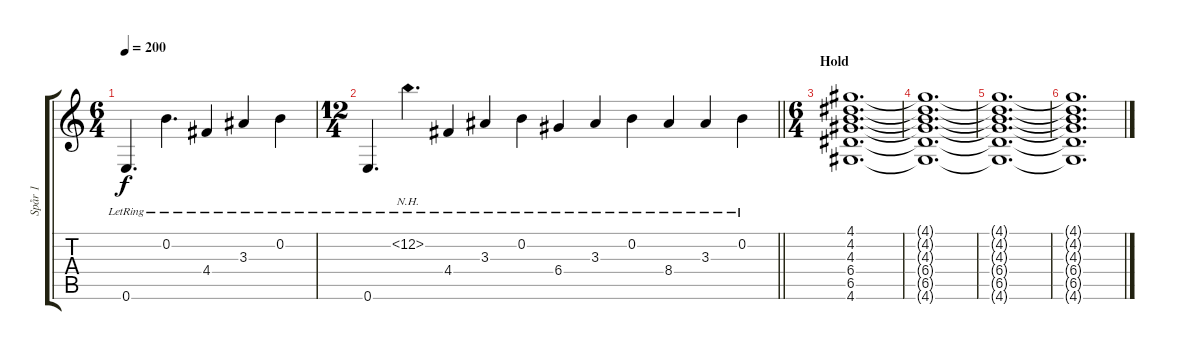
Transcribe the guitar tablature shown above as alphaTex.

\track ("Spår 1" "Spår 1") {instrument acousticguitarsteel}
\staff {score tabs}
\tuning (E4 B3 G3 D3 A2 E2) {hide}
\ts (6 4)
\tempo 200
\clef g2
\ks c
0.6{lr}.4{d dy f} 0.2{lr}.4{d} 4.4{lr}.4 3.3{lr}.4 0.2{lr}.4 |
\ts (12 4)
\barLineRight lightlight
0.6{lr}.4{d} 0.2{nh lr}.4{d} 4.4{lr}.4 3.3{lr}.4 0.2{lr}.4 6.4{lr}.4 3.3{lr}.4 0.2{lr}.4 8.4{lr}.4 3.3{lr}.4 0.2{lr}.4 |
\ts (6 4)
\section ("" "Hold")
(4.1 4.2 4.3 6.4 6.5 4.6).1{d} |
(4.1{t} 4.2{t} 4.3{t} 6.4{t} 6.5{t} 4.6{t}).1{d} |
(4.1{t} 4.2{t} 4.3{t} 6.4{t} 6.5{t} 4.6{t}).1{d} |
(4.1{t} 4.2{t} 4.3{t} 6.4{t} 6.5{t} 4.6{t}).1{d}
